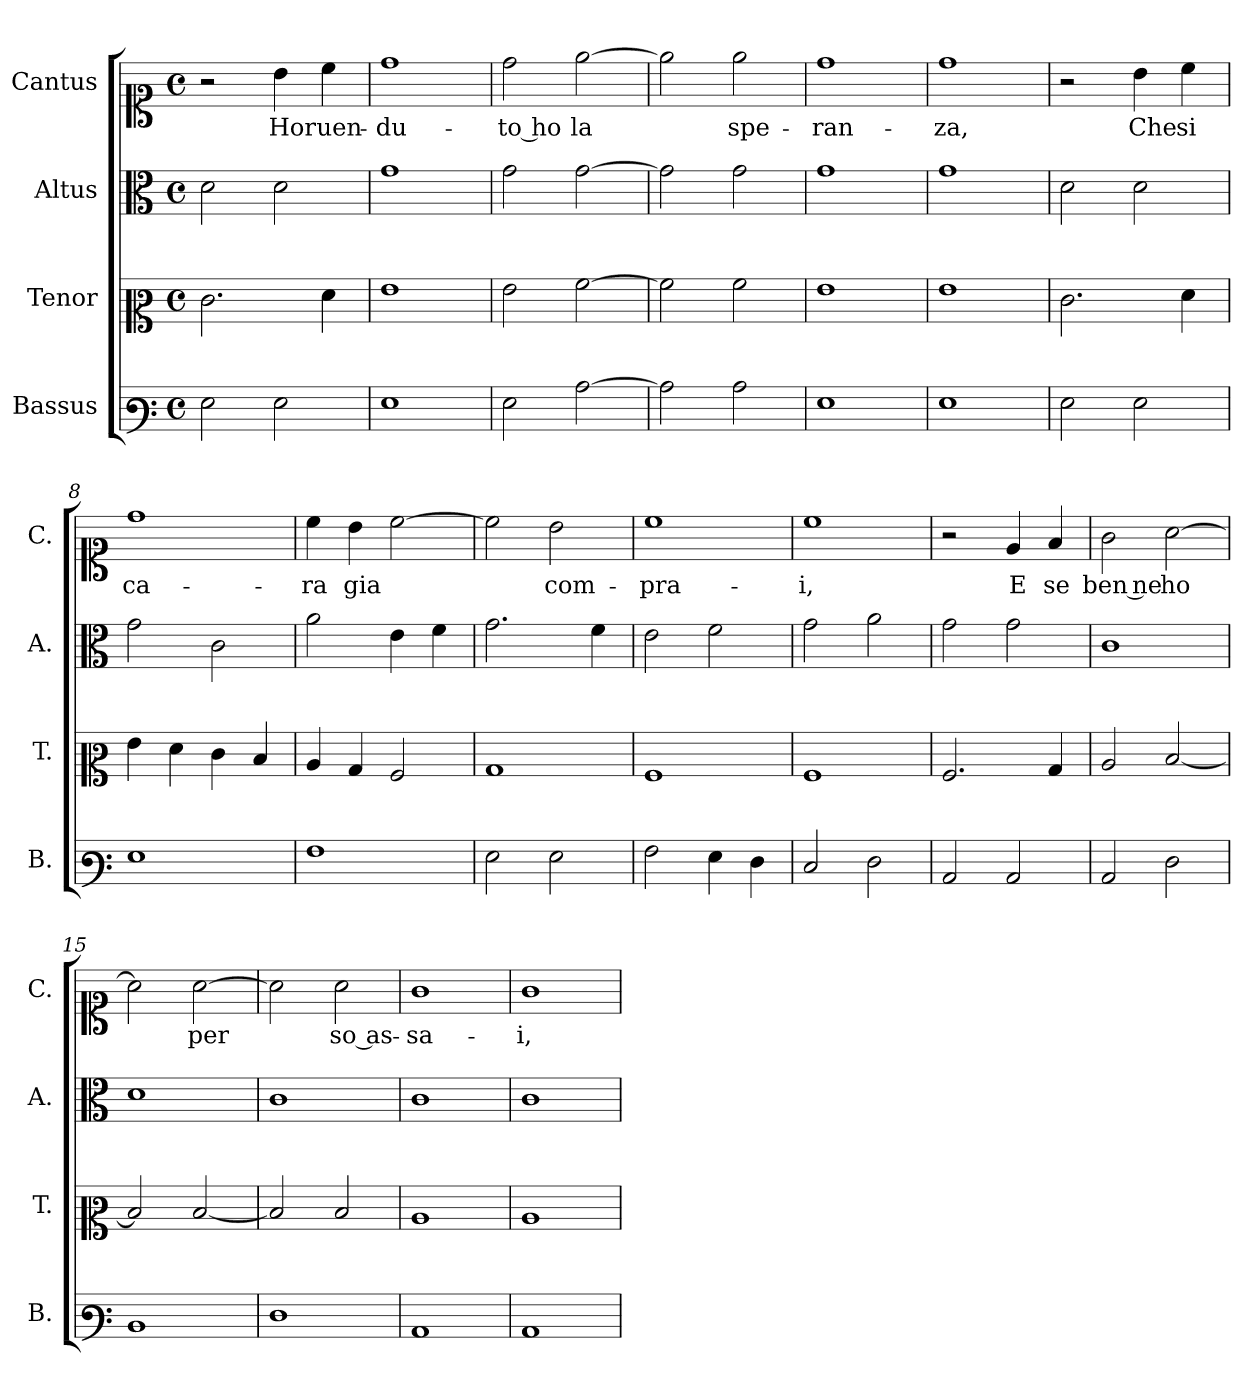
**kern	**kern	**kern	**kern	**text
*part4	*part3	*part2	*part1	*part1
*staff4	*staff3	*staff2	*staff1	*staff1
*I"Bassus	*I"Tenor	*I"Altus	*I"Cantus	*
*I'B.	*I'T.	*I'A.	*I'C.	*
*clefF3	*clefC2	*clefC3	*clefC1	*
*k[]	*k[]	*k[]	*k[]	*
*M4/4	*M4/4	*M4/4	*M4/4	*
*met(c)	*met(c)	*met(c)	*met(c)	*
=1	=1	=1	=1	=1
2G\	2.e\	2d\	2r	.
!	!	!	!	!LO:LY:b
2G\	.	2d\	4b\	Hor
!	!	!	!	!LO:LY:b
.	4f\	.	4cc\	uen-
=2	=2	=2	=2	=2
!	!	!	!	!LO:LY:b
1G	1g	1g	1dd	-du-
=3	=3	=3	=3	=3
!	!	!	!	!LO:LY:b
2G\	2g\	2g\	2dd\	-to ho
!	!	!	!	!LO:LY:b
[2c\	[2a\	[2g\	[2ee\	-la
=4	=4	=4	=4	=4
2c\]	2a\]	2g\]	2ee\]	.
!	!	!	!	!LO:LY:b
2c\	2a\	2g\	2ee\	spe-
=5	=5	=5	=5	=5
!	!	!	!	!LO:LY:b
1G	1g	1g	1dd	-ran-
=6	=6	=6	=6	=6
!	!	!	!	!LO:LY:b
1G	1g	1g	1dd	-za,
=7	=7	=7	=7	=7
2G\	2.e\	2d\	2r	.
!	!	!	!	!LO:LY:b
2G\	.	2d\	4b\	Che
!	!	!	!	!LO:LY:b
.	4f\	.	4cc\	si
=8	=8	=8	=8	=8
!	!	!	!	!LO:LY:b
1G	4g\	2g\	1dd	ca-
.	4f\	.	.	.
.	4e\	2c\	.	.
.	4d/	.	.	.
=9	=9	=9	=9	=9
!	!	!	!	!LO:LY:b
1A	4c/	2a\	4cc\	-ra
!	!	!	!	!LO:LY:b
.	4B/	.	4b\	-gia
.	2A/	4e\	[2cc\	.
.	.	4f\	.	.
=10	=10	=10	=10	=10
2G\	1B	2.g\	2cc\]	.
!	!	!	!	!LO:LY:b
2G\	.	.	2b\	com-
.	.	4f\	.	.
!!LO:LB:g=z
=11	=11	=11	=11	=11
!	!	!	!	!LO:LY:b
2A\	1A	2e\	1cc	-pra-
4G\	.	2f\	.	.
4F\	.	.	.	.
=12	=12	=12	=12	=12
!	!	!	!	!LO:LY:b
2E/	1A	2g\	1cc	-i,
2F\	.	2a\	.	.
=13	=13	=13	=13	=13
2C/	2.A/	2g\	2r	.
!	!	!	!	!LO:LY:b
2C/	.	2g\	4e/	E
!	!	!	!	!LO:LY:b
.	4B/	.	4f/	se
=14	=14	=14	=14	=14
!	!	!	!	!LO:LY:b
2C/	2c/	1c	2g\	ben ne
!	!	!	!	!LO:LY:b
2F\	[2d/	.	[2a\	-ho
=15	=15	=15	=15	=15
1D	2d/]	1d	2a\]	.
!	!	!	!	!LO:LY:b
.	[2d/	.	[2a\	-per
=16	=16	=16	=16	=16
1F	2d/]	1c	2a\]	.
!	!	!	!	!LO:LY:b
.	2d/	.	2a\	so as-
=17	=17	=17	=17	=17
!	!	!	!	!LO:LY:b
1C	1c	1c	1g	-sa-
=18	=18	=18	=18	=18
!	!	!	!	!LO:LY:b
1C	1c	1c	1g	-i,
=	=	=	=	=
*-	*-	*-	*-	*-
